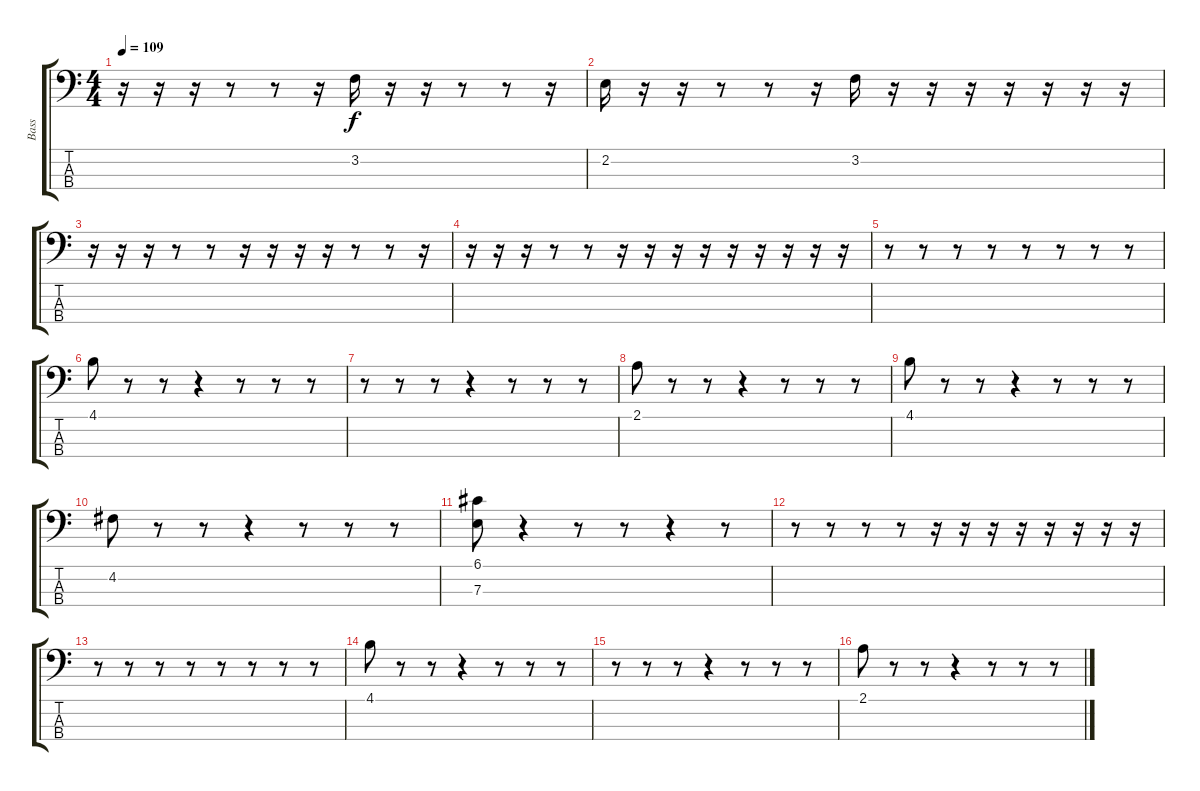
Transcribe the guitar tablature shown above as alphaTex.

\track ("Bass" "Bass") {instrument electricbasspick}
\staff {score tabs}
\tuning (G2 D2 A1 E1) {hide}
\ts (4 4)
\tempo 109
\clef f4
\ks c
r.16{dy f} r.16 r.16 r.8 r.8 r.16 3.2.16 r.16 r.16 r.8 r.8 r.16 |
2.2.16 r.16 r.16 r.8 r.8 r.16 3.2.16 r.16 r.16 r.16 r.16 r.16 r.16 r.16 |
r.16 r.16 r.16 r.8 r.8 r.16 r.16 r.16 r.16 r.8 r.8 r.16 |
r.16 r.16 r.16 r.8 r.8 r.16 r.16 r.16 r.16 r.16 r.16 r.16 r.16 r.16 |
r.8 r.8 r.8 r.8 r.8 r.8 r.8 r.8 |
4.1.8 r.8 r.8 r.4 r.8 r.8 r.8 |
r.8 r.8 r.8 r.4 r.8 r.8 r.8 |
2.1.8 r.8 r.8 r.4 r.8 r.8 r.8 |
4.1.8 r.8 r.8 r.4 r.8 r.8 r.8 |
4.2.8 r.8 r.8 r.4 r.8 r.8 r.8 |
(6.1 7.3).8 r.4 r.8 r.8 r.4 r.8 |
r.8 r.8 r.8 r.8 r.16 r.16 r.16 r.16 r.16 r.16 r.16 r.16 |
r.8 r.8 r.8 r.8 r.8 r.8 r.8 r.8 |
4.1.8 r.8 r.8 r.4 r.8 r.8 r.8 |
r.8 r.8 r.8 r.4 r.8 r.8 r.8 |
2.1.8 r.8 r.8 r.4 r.8 r.8 r.8
